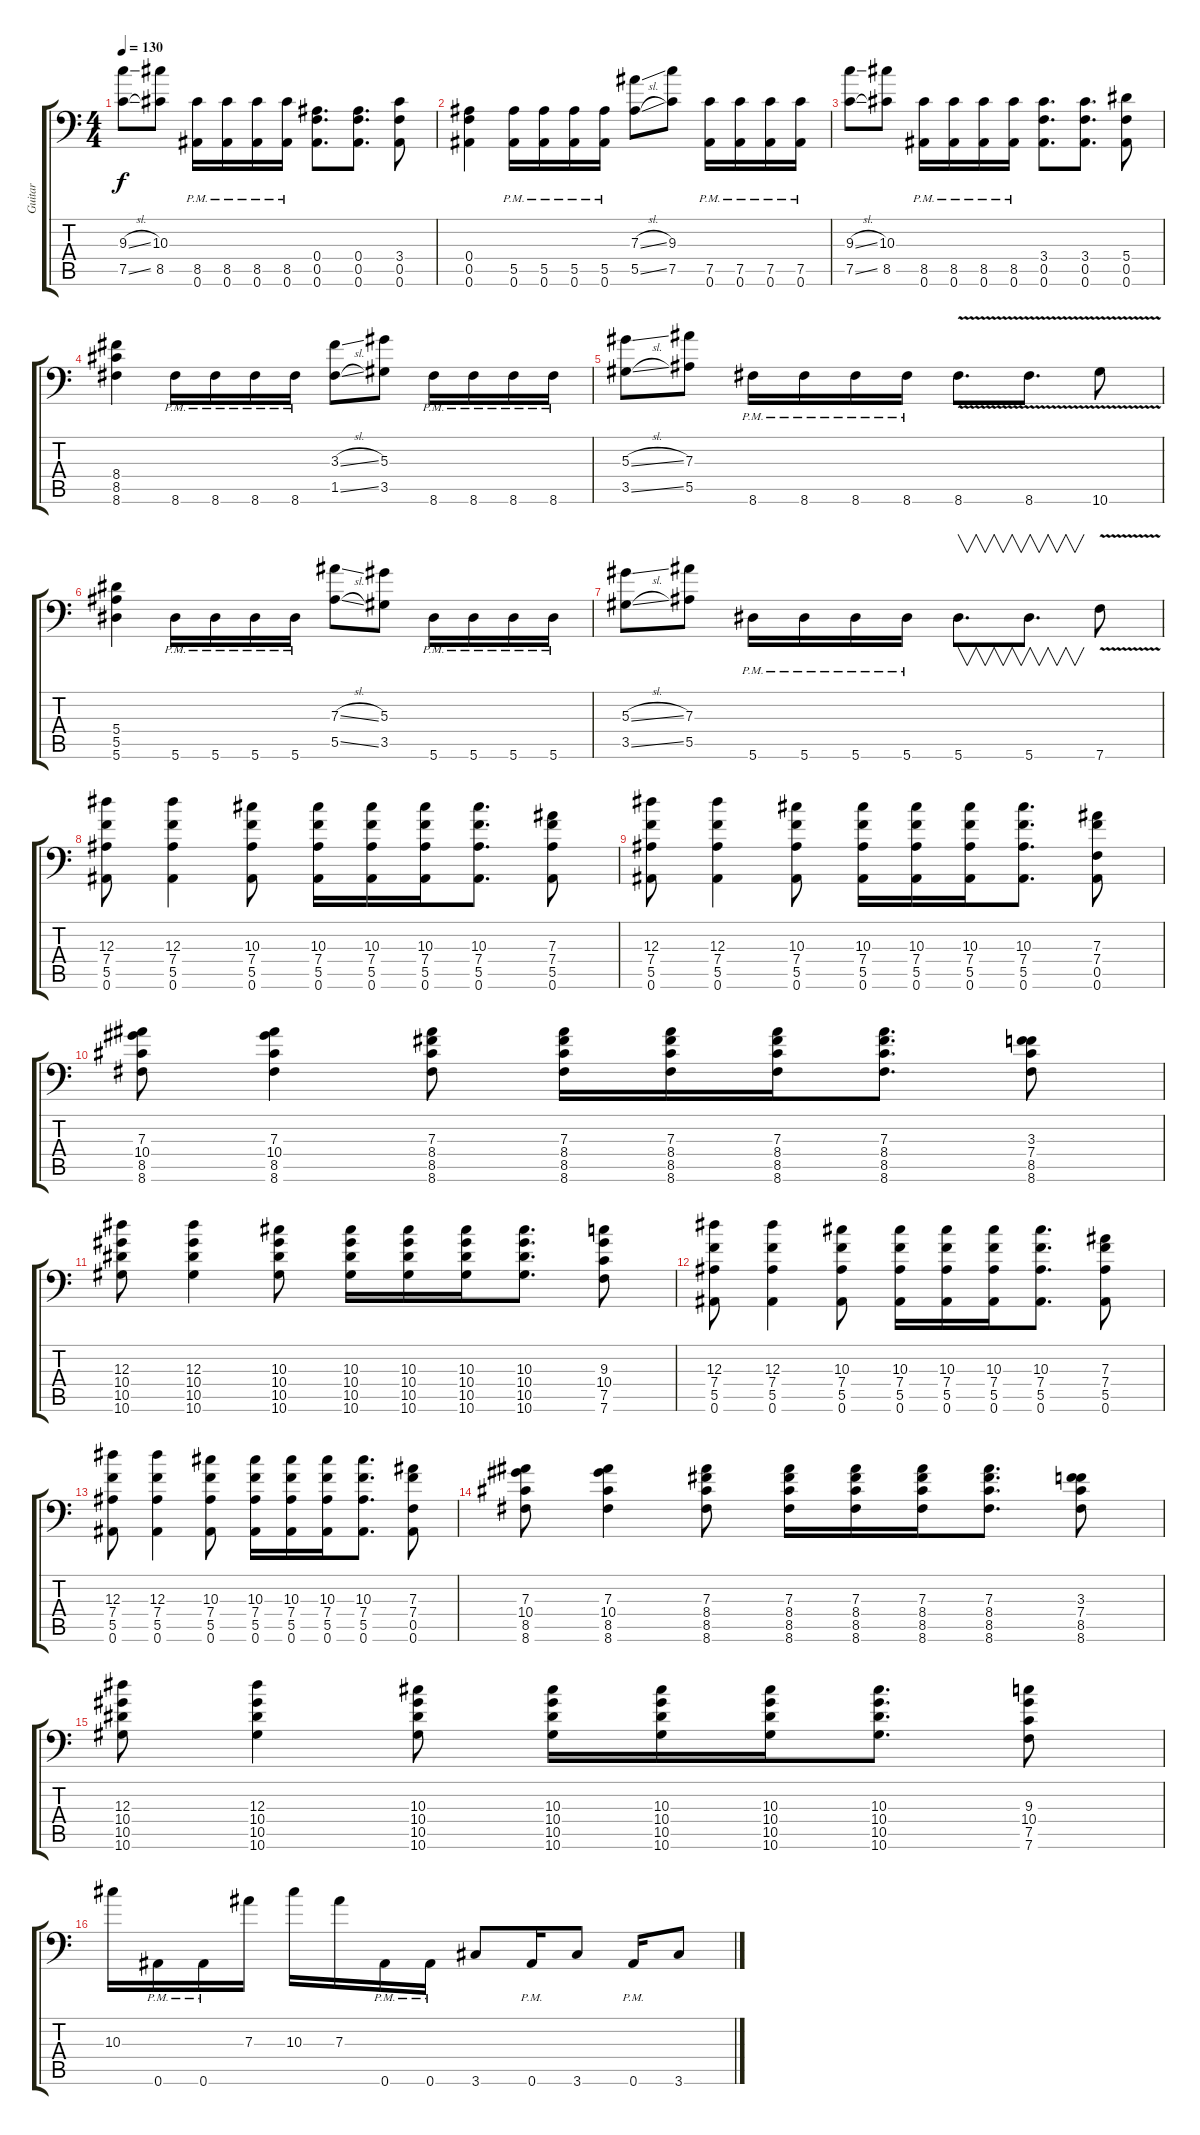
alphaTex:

\track ("Guitar" "Guitar") {instrument distortionguitar}
\staff {score tabs}
\tuning (C4 G3 Eb3 Bb2 F2 Bb1) {hide}
\ts (4 4)
\tempo 130
\clef f4
\ks c
(9.3{sl} 7.5{sl}).8{dy f} (10.3 8.5).8 (8.5{pm} 0.6{pm}).16 (8.5{pm} 0.6{pm}).16 (8.5{pm} 0.6{pm}).16 (8.5{pm} 0.6{pm}).16 (0.4 0.5 0.6).8{d} (0.4 0.5 0.6).8{d} (3.4 0.5 0.6).8 |
(0.4 0.5 0.6).4 (5.5 0.6{pm}).16 (5.5 0.6{pm}).16 (5.5 0.6{pm}).16 (5.5 0.6{pm}).16 (7.3{sl} 5.5{sl}).8 (9.3 7.5).8 (7.5{pm} 0.6{pm}).16 (7.5{pm} 0.6{pm}).16 (7.5{pm} 0.6{pm}).16 (7.5{pm} 0.6{pm}).16 |
(9.3{sl} 7.5{sl}).8 (10.3 8.5).8 (8.5{pm} 0.6{pm}).16 (8.5{pm} 0.6{pm}).16 (8.5{pm} 0.6{pm}).16 (8.5{pm} 0.6{pm}).16 (3.4 0.5 0.6).8{d} (3.4 0.5 0.6).8{d} (5.4 0.5 0.6).8 |
(8.4 8.5 8.6).4 8.6{pm}.16 8.6{pm}.16 8.6{pm}.16 8.6{pm}.16 (3.3{sl} 1.5{sl}).8 (5.3 3.5).8 8.6{pm}.16 8.6{pm}.16 8.6{pm}.16 8.6{pm}.16 |
(5.3{sl} 3.5{sl}).8 (7.3 5.5).8 8.6{pm}.16 8.6{pm}.16 8.6{pm}.16 8.6{pm}.16 8.6{v}.8{d} 8.6{v}.8{d} 10.6{v}.8 |
(5.4 5.5 5.6).4 5.6{pm}.16 5.6{pm}.16 5.6{pm}.16 5.6{pm}.16 (7.3{sl} 5.5{sl}).8 (5.3 3.5).8 5.6{pm}.16 5.6{pm}.16 5.6{pm}.16 5.6{pm}.16 |
(5.3{sl} 3.5{sl}).8 (7.3 5.5).8 5.6{pm}.16 5.6{pm}.16 5.6{pm}.16 5.6{pm}.16 5.6.8{v d} 5.6.8{v d} 7.6{v}.8 |
(12.3 7.4 5.5 0.6).8 (12.3 7.4 5.5 0.6).4 (10.3 7.4 5.5 0.6).8 (10.3 7.4 5.5 0.6).16 (10.3 7.4 5.5 0.6).16 (10.3 7.4 5.5 0.6).16 (10.3 7.4 5.5 0.6).8{d} (7.3 7.4 5.5 0.6).8 |
(12.3 7.4 5.5 0.6).8 (12.3 7.4 5.5 0.6).4 (10.3 7.4 5.5 0.6).8 (10.3 7.4 5.5 0.6).16 (10.3 7.4 5.5 0.6).16 (10.3 7.4 5.5 0.6).16 (10.3 7.4 5.5 0.6).8{d} (7.3 7.4 0.5 0.6).8 |
(7.3 10.4 8.5 8.6).8 (7.3 10.4 8.5 8.6).4 (7.3 8.4 8.5 8.6).8 (7.3 8.4 8.5 8.6).16 (7.3 8.4 8.5 8.6).16 (7.3 8.4 8.5 8.6).16 (7.3 8.4 8.5 8.6).8{d} (3.3 7.4 8.5 8.6).8 |
(12.3 10.4 10.5 10.6).8 (12.3 10.4 10.5 10.6).4 (10.3 10.4 10.5 10.6).8 (10.3 10.4 10.5 10.6).16 (10.3 10.4 10.5 10.6).16 (10.3 10.4 10.5 10.6).16 (10.3 10.4 10.5 10.6).8{d} (9.3 10.4 7.5 7.6).8 |
(12.3 7.4 5.5 0.6).8 (12.3 7.4 5.5 0.6).4 (10.3 7.4 5.5 0.6).8 (10.3 7.4 5.5 0.6).16 (10.3 7.4 5.5 0.6).16 (10.3 7.4 5.5 0.6).16 (10.3 7.4 5.5 0.6).8{d} (7.3 7.4 5.5 0.6).8 |
(12.3 7.4 5.5 0.6).8 (12.3 7.4 5.5 0.6).4 (10.3 7.4 5.5 0.6).8 (10.3 7.4 5.5 0.6).16 (10.3 7.4 5.5 0.6).16 (10.3 7.4 5.5 0.6).16 (10.3 7.4 5.5 0.6).8{d} (7.3 7.4 0.5 0.6).8 |
(7.3 10.4 8.5 8.6).8 (7.3 10.4 8.5 8.6).4 (7.3 8.4 8.5 8.6).8 (7.3 8.4 8.5 8.6).16 (7.3 8.4 8.5 8.6).16 (7.3 8.4 8.5 8.6).16 (7.3 8.4 8.5 8.6).8{d} (3.3 7.4 8.5 8.6).8 |
(12.3 10.4 10.5 10.6).8 (12.3 10.4 10.5 10.6).4 (10.3 10.4 10.5 10.6).8 (10.3 10.4 10.5 10.6).16{beam merge} (10.3 10.4 10.5 10.6).16{beam merge} (10.3 10.4 10.5 10.6).16 (10.3 10.4 10.5 10.6).8{d} (9.3 10.4 7.5 7.6).8 |
10.3.16 0.6{pm}.16 0.6{pm}.16 7.3.16 10.3.16 7.3.16 0.6{pm}.16 0.6{pm}.16 3.6.8 0.6{pm}.16 3.6.8 0.6{pm}.16 3.6.8
